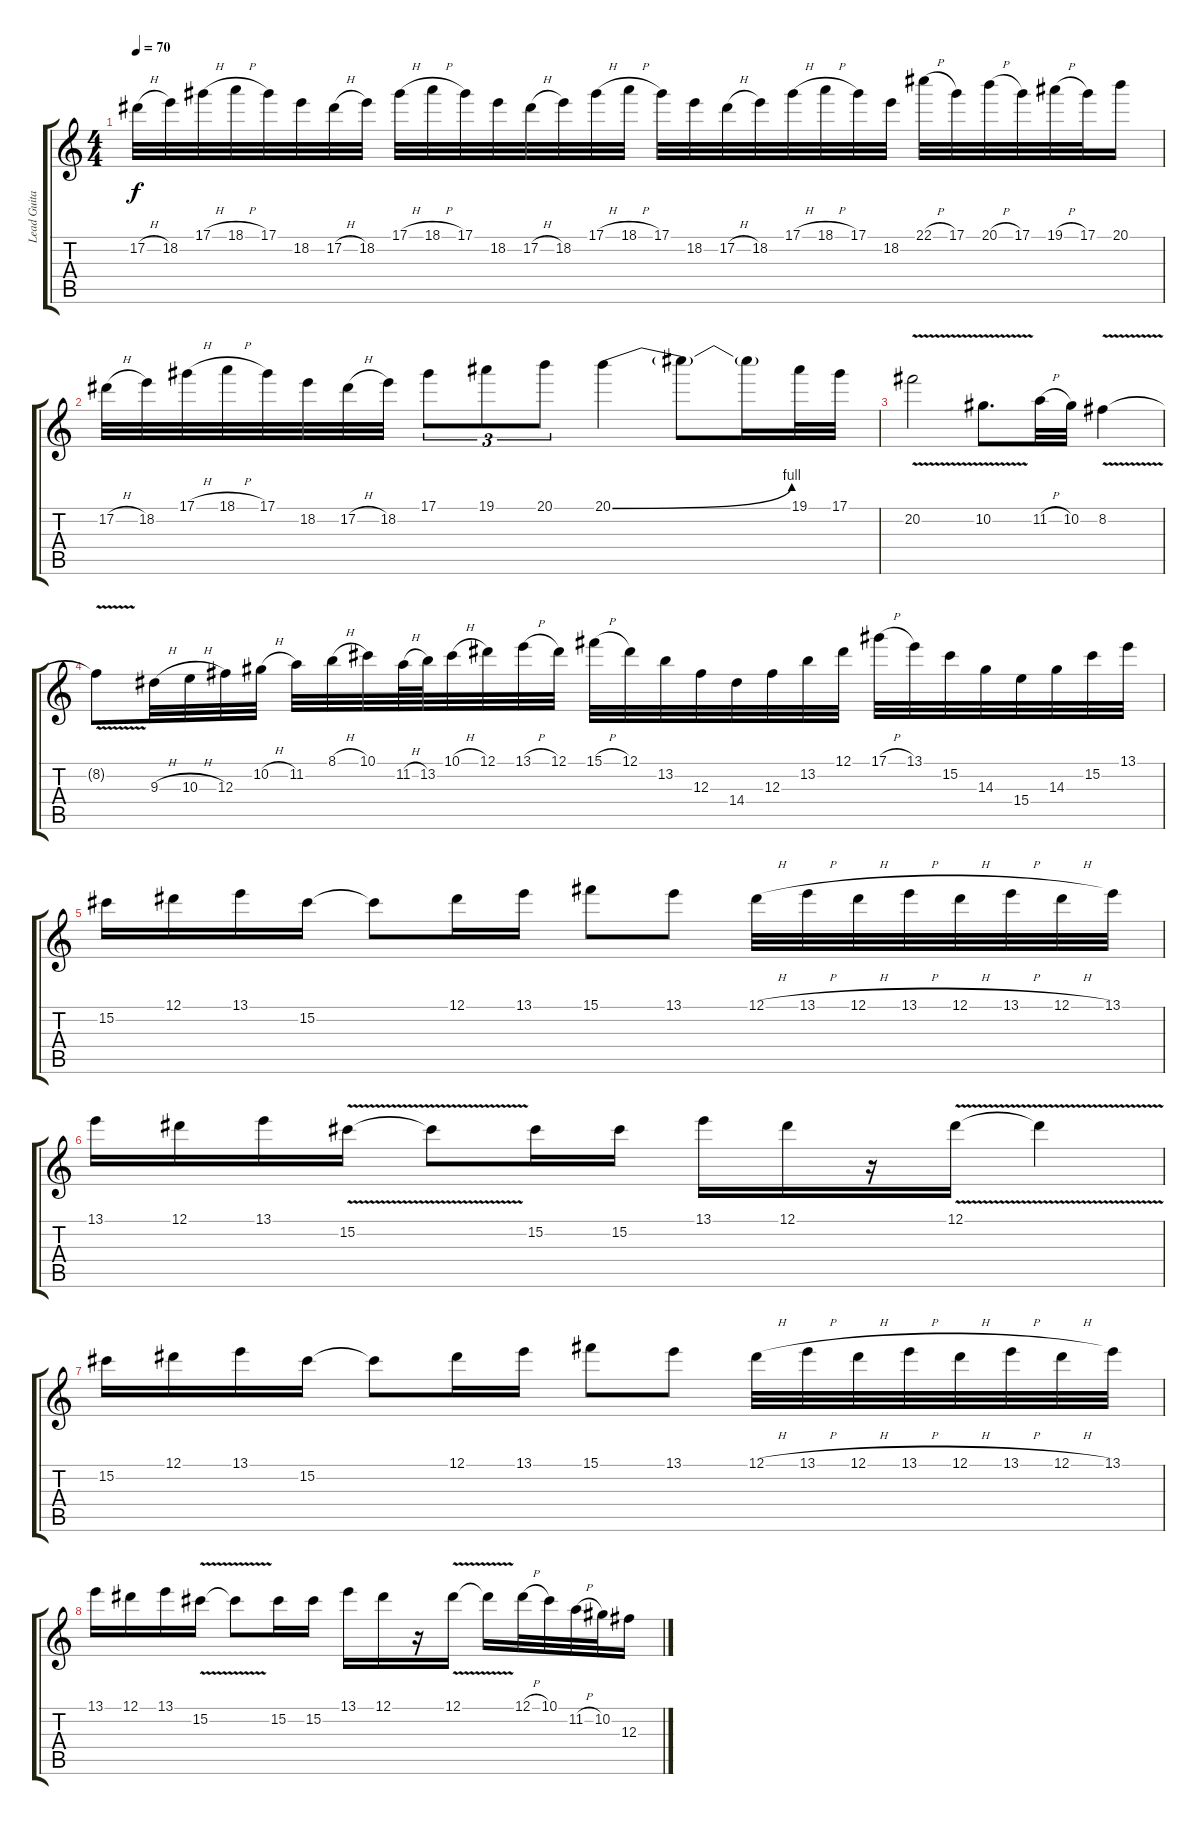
\track ("Lead Guitar" "Lead Guita") {instrument distortionguitar}
\staff {score tabs}
\tuning (Eb4 Bb3 Gb3 Db3 Ab2 Eb2) {hide}
\ts (4 4)
\tempo 70
\clef g2
\ks c
17.2{h}.32{dy f} 18.2.32 17.1{h}.32 18.1{h}.32 17.1.32 18.2.32 17.2{h}.32 18.2.32 17.1{h}.32 18.1{h}.32 17.1.32 18.2.32 17.2{h}.32 18.2.32 17.1{h}.32 18.1{h}.32 17.1.32 18.2.32 17.2{h}.32 18.2.32 17.1{h}.32 18.1{h}.32 17.1.32 18.2.32 22.1{h}.32 17.1.32 20.1{h}.32 17.1.32 19.1{h}.32 17.1.32 20.1.16 |
17.2{h}.32 18.2.32 17.1{h}.32 18.1{h}.32 17.1.32 18.2.32 17.2{h}.32 18.2.32 17.1.8{tu (3 2)} 19.1.8{tu (3 2)} 20.1.8{tu (3 2)} 20.1{be (bend 0 0 60 4)}.4 20.1{t}.8 20.1{t}.16 19.1.32 17.1.32 |
20.2{v}.2 10.2{v}.8{d} 11.2{h}.32 10.2.32 8.2{v}.4 |
8.2{t}.8 9.3{h}.32 10.3{h}.32 12.3.32 10.2{h}.32 11.2.32 8.1{h}.32 10.1.32 11.2{h}.64 13.2.64 10.1{h}.32 12.1.32 13.1{h}.32 12.1.32 15.1{h}.32 12.1.32 13.2.32 12.3.32 14.4.32 12.3.32 13.2.32 12.1.32 17.1{h}.32 13.1.32 15.2.32 14.3.32 15.4.32 14.3.32 15.2.32 13.1.32 |
15.2.16 12.1.16 13.1.16 15.2.16 15.2{t}.8 12.1.16 13.1.16 15.1.8 13.1.8 12.1{h}.32 13.1{h}.32 12.1{h}.32 13.1{h}.32 12.1{h}.32 13.1{h}.32 12.1{h}.32 13.1.32 |
13.1.16 12.1.16 13.1.16 15.2{v}.16 15.2{t}.8 15.2.16 15.2.16 13.1.16 12.1.16 r.16 12.1{v}.16 12.1{t}.4 |
15.2.16 12.1.16 13.1.16 15.2.16 15.2{t}.8 12.1.16 13.1.16 15.1.8 13.1.8 12.1{h}.32 13.1{h}.32 12.1{h}.32 13.1{h}.32 12.1{h}.32 13.1{h}.32 12.1{h}.32 13.1.32 |
13.1.16 12.1.16 13.1.16 15.2{v}.16 15.2{t}.8 15.2.16 15.2.16 13.1.16 12.1.16 r.16 12.1{v}.16 12.1{t}.16 12.1{h}.32 10.1.32 11.2{h}.32 10.2.32 12.3.16
